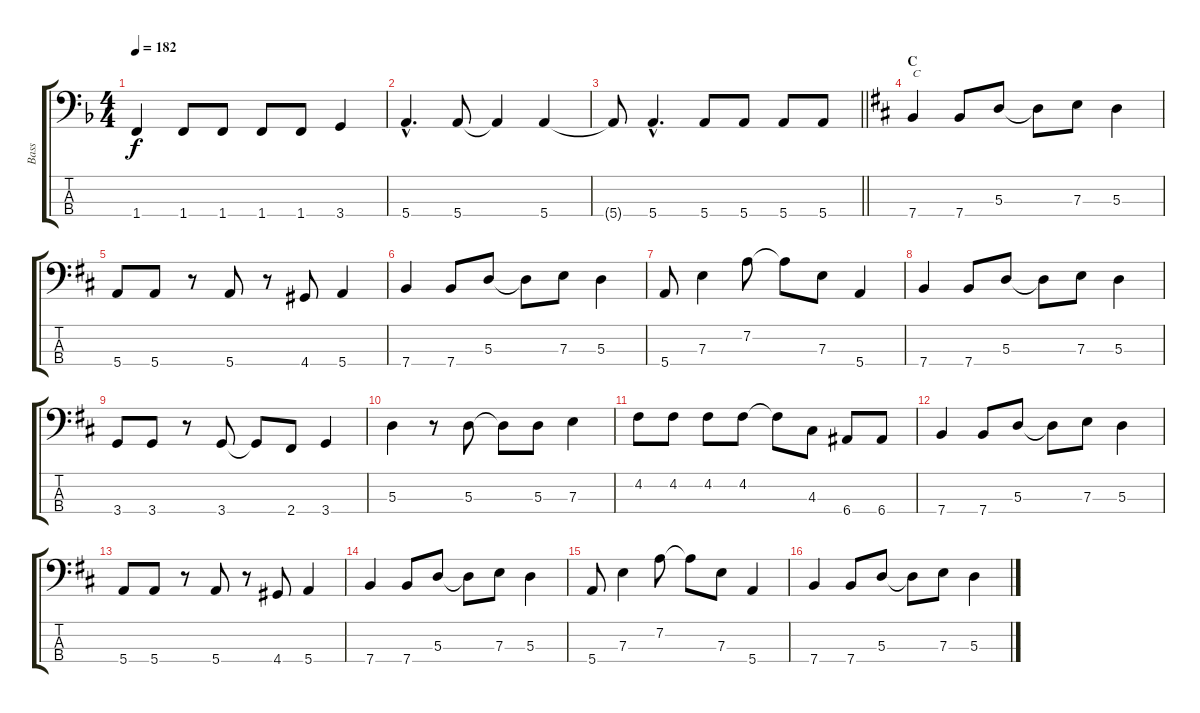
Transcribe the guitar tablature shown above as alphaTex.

\track ("Bass" "Bass") {instrument electricbasspick}
\staff {score tabs}
\tuning (G2 D2 A1 E1) {hide}
\ts (4 4)
\tempo 182
\clef f4
\ks f
1.4.4{dy f} 1.4.8 1.4.8 1.4.8 1.4.8 3.4.4 |
5.4{hac}.4{d} 5.4.8 5.4{t}.4 5.4.4 |
\barLineRight lightlight
5.4{t}.8 5.4{hac}.4{d} 5.4.8 5.4.8 5.4.8 5.4.8 |
\section ("" "C")
\ks d
7.4.4{txt "C"} 7.4.8 5.3.8 5.3{t}.8 7.3.8 5.3.4 |
5.4.8 5.4.8 r.8 5.4.8 r.8 4.4.8 5.4.4 |
7.4.4 7.4.8 5.3.8 5.3{t}.8 7.3.8 5.3.4 |
5.4.8 7.3.4 7.2.8 7.2{t}.8 7.3.8 5.4.4 |
7.4.4 7.4.8 5.3.8 5.3{t}.8 7.3.8 5.3.4 |
3.4.8 3.4.8 r.8 3.4.8 3.4{t}.8 2.4.8 3.4.4 |
5.3.4 r.8 5.3.8 5.3{t}.8 5.3.8 7.3.4 |
4.2.8 4.2.8 4.2.8 4.2.8 4.2{t}.8 4.3.8 6.4.8 6.4.8 |
7.4.4 7.4.8 5.3.8 5.3{t}.8 7.3.8 5.3.4 |
5.4.8 5.4.8 r.8 5.4.8 r.8 4.4.8 5.4.4 |
7.4.4 7.4.8 5.3.8 5.3{t}.8 7.3.8 5.3.4 |
5.4.8 7.3.4 7.2.8 7.2{t}.8 7.3.8 5.4.4 |
7.4.4 7.4.8 5.3.8 5.3{t}.8 7.3.8 5.3.4
